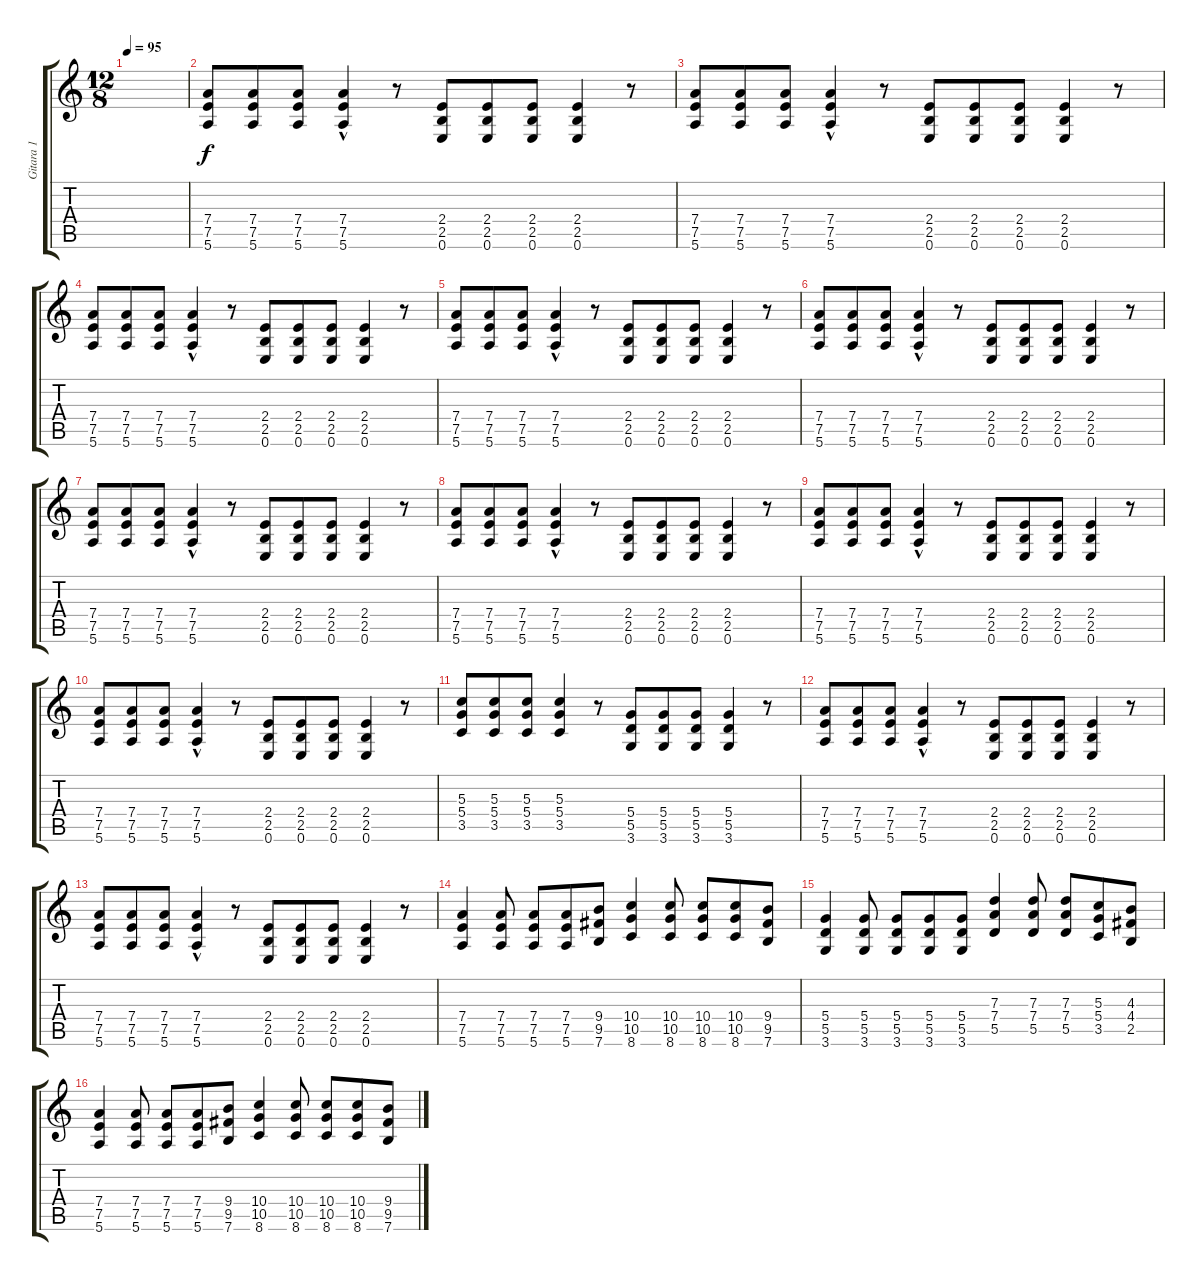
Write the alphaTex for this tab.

\track ("Gitara 1" "Gitara 1") {instrument overdrivenguitar}
\staff {score tabs}
\tuning (E4 B3 G3 D3 A2 E2) {hide}
\ts (12 8)
\tempo 95
\clef g2
\ks c
|
(7.4 7.5 5.6).8 (7.4 7.5 5.6).8 (7.4 7.5 5.6).8 (7.4 7.5 5.6{hac}).4 r.8 (2.4 2.5 0.6).8 (2.4 2.5 0.6).8 (2.4 2.5 0.6).8 (2.4 2.5 0.6).4 r.8 |
(7.4 7.5 5.6).8 (7.4 7.5 5.6).8 (7.4 7.5 5.6).8 (7.4 7.5 5.6{hac}).4 r.8 (2.4 2.5 0.6).8 (2.4 2.5 0.6).8 (2.4 2.5 0.6).8 (2.4 2.5 0.6).4 r.8 |
(7.4 7.5 5.6).8 (7.4 7.5 5.6).8 (7.4 7.5 5.6).8 (7.4 7.5 5.6{hac}).4 r.8 (2.4 2.5 0.6).8 (2.4 2.5 0.6).8 (2.4 2.5 0.6).8 (2.4 2.5 0.6).4 r.8 |
(7.4 7.5 5.6).8 (7.4 7.5 5.6).8 (7.4 7.5 5.6).8 (7.4 7.5 5.6{hac}).4 r.8 (2.4 2.5 0.6).8 (2.4 2.5 0.6).8 (2.4 2.5 0.6).8 (2.4 2.5 0.6).4 r.8 |
(7.4 7.5 5.6).8 (7.4 7.5 5.6).8 (7.4 7.5 5.6).8 (7.4 7.5 5.6{hac}).4 r.8 (2.4 2.5 0.6).8 (2.4 2.5 0.6).8 (2.4 2.5 0.6).8 (2.4 2.5 0.6).4 r.8 |
(7.4 7.5 5.6).8 (7.4 7.5 5.6).8 (7.4 7.5 5.6).8 (7.4 7.5 5.6{hac}).4 r.8 (2.4 2.5 0.6).8 (2.4 2.5 0.6).8 (2.4 2.5 0.6).8 (2.4 2.5 0.6).4 r.8 |
(7.4 7.5 5.6).8 (7.4 7.5 5.6).8 (7.4 7.5 5.6).8 (7.4 7.5 5.6{hac}).4 r.8 (2.4 2.5 0.6).8 (2.4 2.5 0.6).8 (2.4 2.5 0.6).8 (2.4 2.5 0.6).4 r.8 |
(7.4 7.5 5.6).8 (7.4 7.5 5.6).8 (7.4 7.5 5.6).8 (7.4 7.5 5.6{hac}).4 r.8 (2.4 2.5 0.6).8 (2.4 2.5 0.6).8 (2.4 2.5 0.6).8 (2.4 2.5 0.6).4 r.8 |
(7.4 7.5 5.6).8 (7.4 7.5 5.6).8 (7.4 7.5 5.6).8 (7.4 7.5 5.6{hac}).4 r.8 (2.4 2.5 0.6).8 (2.4 2.5 0.6).8 (2.4 2.5 0.6).8 (2.4 2.5 0.6).4 r.8 |
(5.3 5.4 3.5).8 (5.3 5.4 3.5).8 (5.3 5.4 3.5).8 (5.3 5.4 3.5).4 r.8 (5.4 5.5 3.6).8 (5.4 5.5 3.6).8 (5.4 5.5 3.6).8 (5.4 5.5 3.6).4 r.8 |
(7.4 7.5 5.6).8 (7.4 7.5 5.6).8 (7.4 7.5 5.6).8 (7.4 7.5 5.6{hac}).4 r.8 (2.4 2.5 0.6).8 (2.4 2.5 0.6).8 (2.4 2.5 0.6).8 (2.4 2.5 0.6).4 r.8 |
(7.4 7.5 5.6).8 (7.4 7.5 5.6).8 (7.4 7.5 5.6).8 (7.4 7.5 5.6{hac}).4 r.8 (2.4 2.5 0.6).8 (2.4 2.5 0.6).8 (2.4 2.5 0.6).8 (2.4 2.5 0.6).4 r.8 |
(7.4 7.5 5.6).4 (7.4 7.5 5.6).8 (7.4 7.5 5.6).8 (7.4 7.5 5.6).8 (9.4 9.5 7.6).8 (10.4 10.5 8.6).4 (10.4 10.5 8.6).8 (10.4 10.5 8.6).8 (10.4 10.5 8.6).8 (9.4 9.5 7.6).8 |
(5.4 5.5 3.6).4 (5.4 5.5 3.6).8 (5.4 5.5 3.6).8 (5.4 5.5 3.6).8 (5.4 5.5 3.6).8 (7.3 7.4 5.5).4 (7.3 7.4 5.5).8 (7.3 7.4 5.5).8 (5.3 5.4 3.5).8 (4.3 4.4 2.5).8 |
(7.4 7.5 5.6).4 (7.4 7.5 5.6).8 (7.4 7.5 5.6).8 (7.4 7.5 5.6).8 (9.4 9.5 7.6).8 (10.4 10.5 8.6).4 (10.4 10.5 8.6).8 (10.4 10.5 8.6).8 (10.4 10.5 8.6).8 (9.4 9.5 7.6).8
